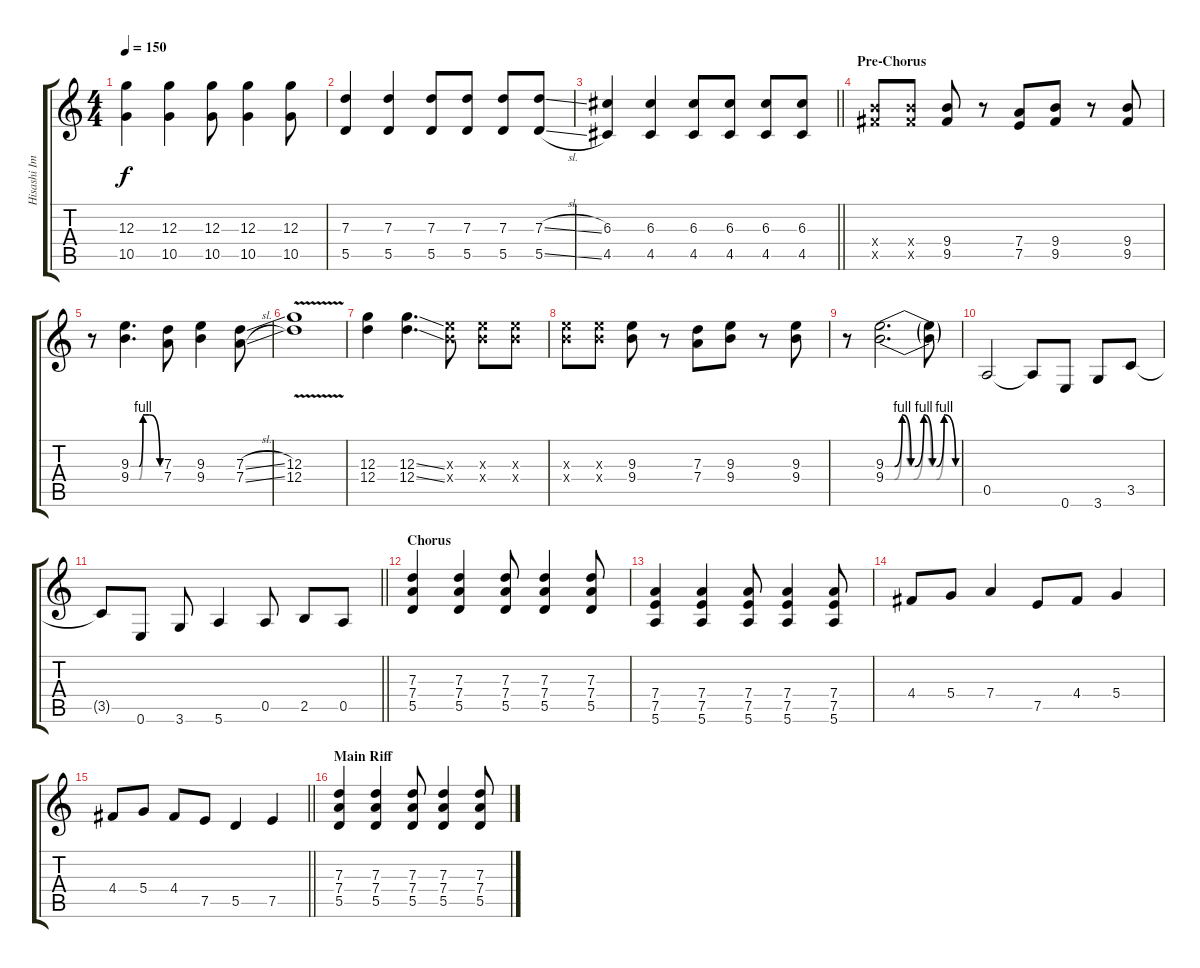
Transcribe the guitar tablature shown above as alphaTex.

\track ("Hisashi Imai" "Hisashi Im") {instrument overdrivenguitar}
\staff {score tabs}
\tuning (E4 B3 G3 D3 A2 E2) {hide}
\ts (4 4)
\tempo 150
\clef g2
\ks c
(12.3 10.5).4{dy f} (12.3 10.5).4 (12.3 10.5).8 (12.3 10.5).4 (12.3 10.5).8 |
(7.3 5.5).4 (7.3 5.5).4 (7.3 5.5).8 (7.3 5.5).8 (7.3 5.5).8 (7.3{sl} 5.5{sl}).8 |
\barLineRight lightlight
(6.3 4.5).4 (6.3 4.5).4 (6.3 4.5).8 (6.3 4.5).8 (6.3 4.5).8 (6.3 4.5).8 |
\section ("" "Pre-Chorus")
(9.4{x} 9.5{x}).8 (9.4{x} 9.5{x}).8 (9.4 9.5).8 r.8 (7.4 7.5).8 (9.4 9.5).8 r.8 (9.4 9.5).8 |
r.8 (9.3{be (custom 0 0 17 0 25 4 38 4 60 0)} 9.4{be (custom 0 0 17 0 25 4 38 4 60 0)}).4{d} (7.3 7.4).8 (9.3 9.4).4 (7.3{sl} 7.4{sl}).8 |
(12.3{v} 12.4{v}).1 |
(12.3 12.4).4 (12.3{ss} 12.4{ss}).4{d} (9.3{x} 9.4{x}).8 (9.3{x} 9.4{x}).8 (9.3{x} 9.4{x}).8 |
(9.3{x} 9.4{x}).8 (9.3{x} 9.4{x}).8 (9.3 9.4).8 r.8 (7.3 7.4).8 (9.3 9.4).8 r.8 (9.3 9.4).8 |
r.8 (9.3{be (custom 0 0 7 0 13 4 20 0 23 0 30 4 37 0 40 0 46 4 55 0 60 0)} 9.4{be (custom 0 0 7 0 13 4 19 0 22 0 30 4 36 0 40 0 46 4 55 0 60 0)}).2{d} (9.3{t} 9.4{t}).8 |
0.5.2 0.5{t}.8 0.6.8 3.6.8 3.5.8 |
\barLineRight lightlight
3.5{t}.8 0.6.8 3.6.8 5.6.4 0.5.8 2.5.8 0.5.8 |
\section ("" "Chorus")
(7.3 7.4 5.5).4 (7.3 7.4 5.5).4 (7.3 7.4 5.5).8 (7.3 7.4 5.5).4 (7.3 7.4 5.5).8 |
(7.4 7.5 5.6).4 (7.4 7.5 5.6).4 (7.4 7.5 5.6).8 (7.4 7.5 5.6).4 (7.4 7.5 5.6).8 |
4.4.8 5.4.8 7.4.4 7.5.8 4.4.8 5.4.4 |
\barLineRight lightlight
4.4.8 5.4.8 4.4.8 7.5.8 5.5.4 7.5.4 |
\section ("" "Main Riff")
(7.3 7.4 5.5).4 (7.3 7.4 5.5).4 (7.3 7.4 5.5).8 (7.3 7.4 5.5).4 (7.3 7.4 5.5).8
